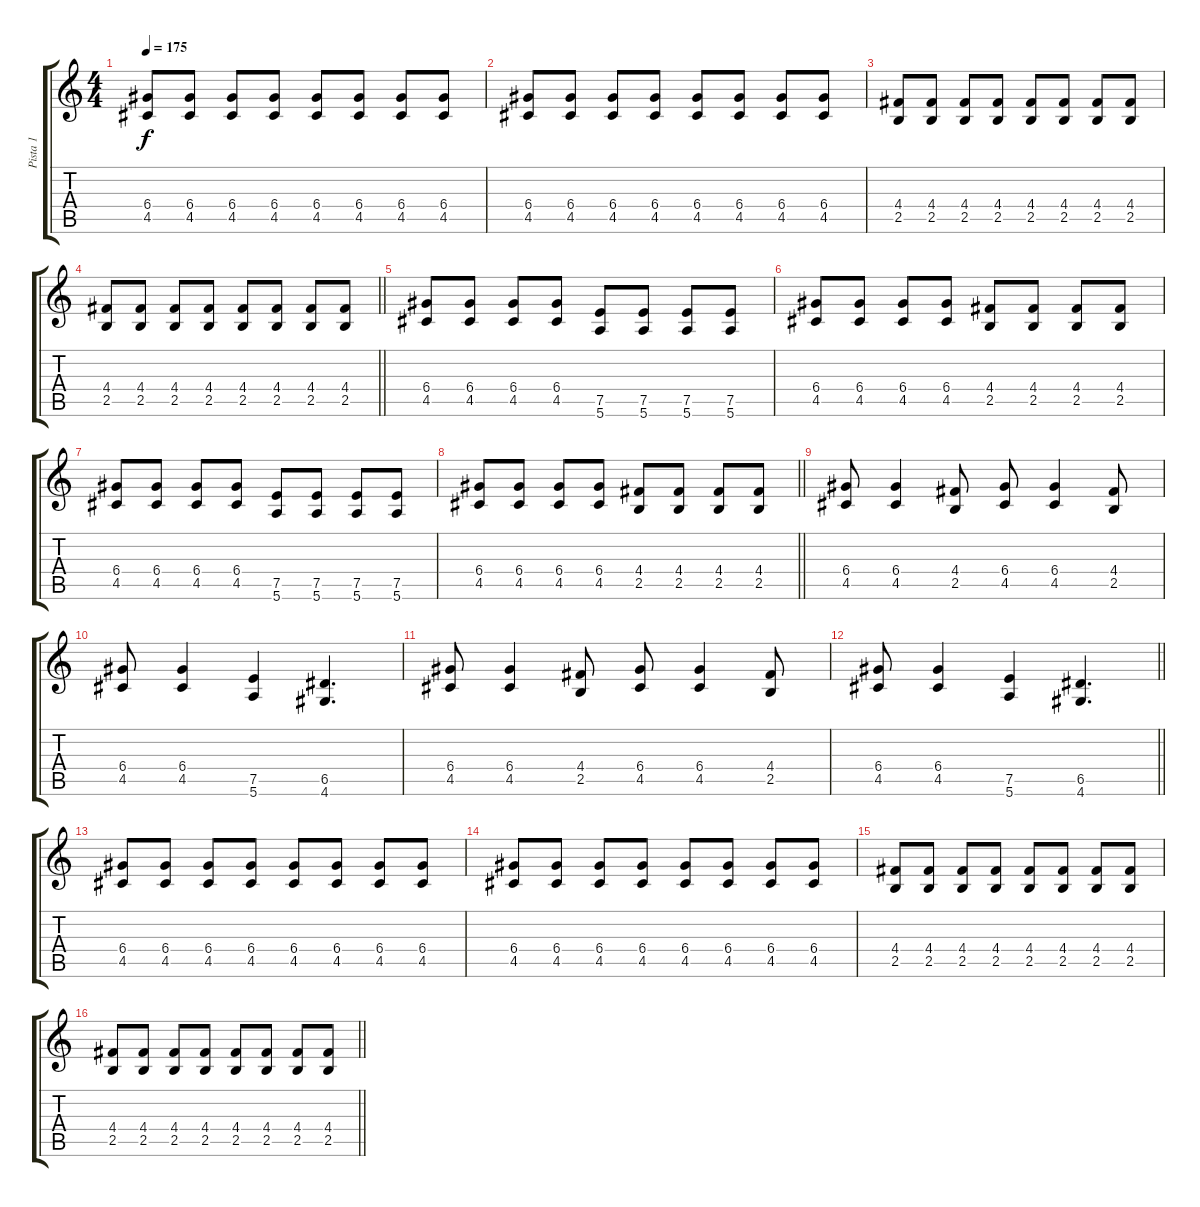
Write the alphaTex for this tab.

\track ("Pista 1" "Pista 1") {instrument distortionguitar}
\staff {score tabs}
\tuning (E4 B3 G3 D3 A2 E2) {hide}
\ts (4 4)
\tempo 175
\clef g2
\ks c
(6.4 4.5).8{dy f} (6.4 4.5).8 (6.4 4.5).8 (6.4 4.5).8 (6.4 4.5).8 (6.4 4.5).8 (6.4 4.5).8 (6.4 4.5).8 |
(6.4 4.5).8 (6.4 4.5).8 (6.4 4.5).8 (6.4 4.5).8 (6.4 4.5).8 (6.4 4.5).8 (6.4 4.5).8 (6.4 4.5).8 |
(4.4 2.5).8 (4.4 2.5).8 (4.4 2.5).8 (4.4 2.5).8 (4.4 2.5).8 (4.4 2.5).8 (4.4 2.5).8 (4.4 2.5).8 |
\barLineRight lightlight
(4.4 2.5).8 (4.4 2.5).8 (4.4 2.5).8 (4.4 2.5).8 (4.4 2.5).8 (4.4 2.5).8 (4.4 2.5).8 (4.4 2.5).8 |
(6.4 4.5).8 (6.4 4.5).8 (6.4 4.5).8 (6.4 4.5).8 (7.5 5.6).8 (7.5 5.6).8 (7.5 5.6).8 (7.5 5.6).8 |
(6.4 4.5).8 (6.4 4.5).8 (6.4 4.5).8 (6.4 4.5).8 (4.4 2.5).8 (4.4 2.5).8 (4.4 2.5).8 (4.4 2.5).8 |
(6.4 4.5).8 (6.4 4.5).8 (6.4 4.5).8 (6.4 4.5).8 (7.5 5.6).8 (7.5 5.6).8 (7.5 5.6).8 (7.5 5.6).8 |
\barLineRight lightlight
(6.4 4.5).8 (6.4 4.5).8 (6.4 4.5).8 (6.4 4.5).8 (4.4 2.5).8 (4.4 2.5).8 (4.4 2.5).8 (4.4 2.5).8 |
(6.4 4.5).8 (6.4 4.5).4 (4.4 2.5).8 (6.4 4.5).8 (6.4 4.5).4 (4.4 2.5).8 |
(6.4 4.5).8 (6.4 4.5).4 (7.5 5.6).4 (6.5 4.6).4{d} |
(6.4 4.5).8 (6.4 4.5).4 (4.4 2.5).8 (6.4 4.5).8 (6.4 4.5).4 (4.4 2.5).8 |
\barLineRight lightlight
(6.4 4.5).8 (6.4 4.5).4 (7.5 5.6).4 (6.5 4.6).4{d} |
(6.4 4.5).8 (6.4 4.5).8 (6.4 4.5).8 (6.4 4.5).8 (6.4 4.5).8 (6.4 4.5).8 (6.4 4.5).8 (6.4 4.5).8 |
(6.4 4.5).8 (6.4 4.5).8 (6.4 4.5).8 (6.4 4.5).8 (6.4 4.5).8 (6.4 4.5).8 (6.4 4.5).8 (6.4 4.5).8 |
(4.4 2.5).8 (4.4 2.5).8 (4.4 2.5).8 (4.4 2.5).8 (4.4 2.5).8 (4.4 2.5).8 (4.4 2.5).8 (4.4 2.5).8 |
\barLineRight lightlight
(4.4 2.5).8 (4.4 2.5).8 (4.4 2.5).8 (4.4 2.5).8 (4.4 2.5).8 (4.4 2.5).8 (4.4 2.5).8 (4.4 2.5).8
